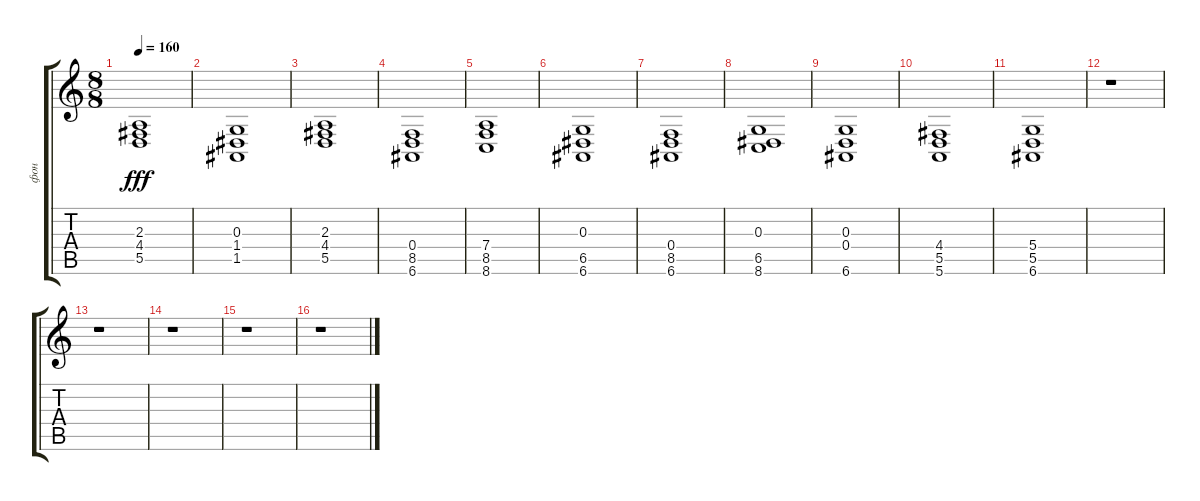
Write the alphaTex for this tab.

\track ("фон" "фон") {instrument pad2warm}
\staff {score tabs}
\tuning (E4 B3 G3 D3 A2 E2) {hide}
\ts (8 8)
\tempo 160
\clef g2
\ks c
(2.3 4.4 5.5).1{dy fff} |
(0.3 1.4 1.5).1 |
(2.3 4.4 5.5).1 |
(0.4 8.5 6.6).1 |
(7.4 8.5 8.6).1 |
(0.3 6.5 6.6).1 |
(0.4 8.5 6.6).1 |
(0.3 6.5 8.6).1 |
(0.3 0.4 6.6).1 |
(4.4 5.5 5.6).1 |
(5.4 5.5 6.6).1 |
r.1 |
r.1 |
r.1 |
r.1 |
r.1
